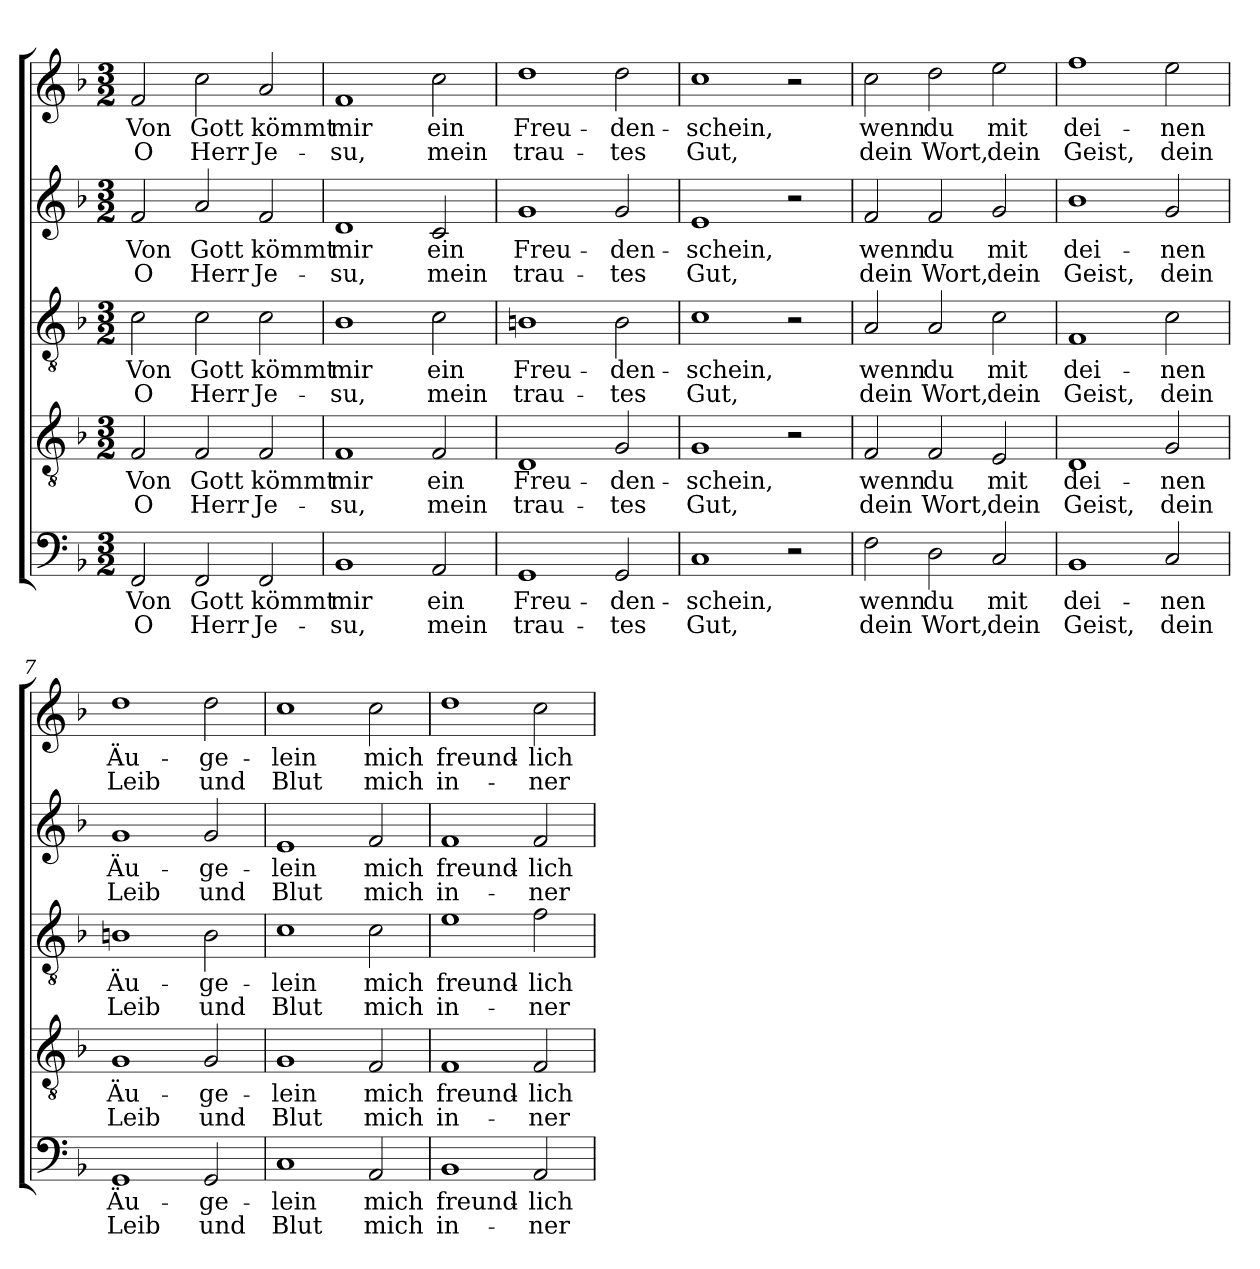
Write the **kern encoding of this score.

**kern	**text	**text	**kern	**text	**text	**kern	**text	**text	**kern	**text	**text	**kern	**text	**text
*part5	*part5	*part5	*part4	*part4	*part4	*part3	*part3	*part3	*part2	*part2	*part2	*part1	*part1	*part1
*staff5	*staff5	*staff5	*staff4	*staff4	*staff4	*staff3	*staff3	*staff3	*staff2	*staff2	*staff2	*staff1	*staff1	*staff1
*clefF4	*	*	*clefGv2	*	*	*clefGv2	*	*	*clefG2	*	*	*clefG2	*	*
*k[b-]	*	*	*k[b-]	*	*	*k[b-]	*	*	*k[b-]	*	*	*k[b-]	*	*
*F:	*	*	*F:	*	*	*F:	*	*	*F:	*	*	*F:	*	*
*M3/2	*	*	*M3/2	*	*	*M3/2	*	*	*M3/2	*	*	*M3/2	*	*
=1	=1	=1	=1	=1	=1	=1	=1	=1	=1	=1	=1	=1	=1	=1
!	!LO:LY:b	!LO:LY:b	!	!LO:LY:b	!LO:LY:b	!	!LO:LY:b	!LO:LY:b	!	!LO:LY:b	!LO:LY:b	!	!LO:LY:b	!LO:LY:b
2FF/	Von	O	2F/	Von	O	2c\	Von	O	2f/	Von	O	2f/	Von	O
!	!LO:LY:b	!LO:LY:b	!	!LO:LY:b	!LO:LY:b	!	!LO:LY:b	!LO:LY:b	!	!LO:LY:b	!LO:LY:b	!	!LO:LY:b	!LO:LY:b
2FF/	Gott	Herr	2F/	Gott	Herr	2c\	Gott	Herr	2a/	Gott	Herr	2cc\	Gott	Herr
!	!LO:LY:b	!LO:LY:b	!	!LO:LY:b	!LO:LY:b	!	!LO:LY:b	!LO:LY:b	!	!LO:LY:b	!LO:LY:b	!	!LO:LY:b	!LO:LY:b
2FF/	kömmt	Je-	2F/	kömmt	Je-	2c\	kömmt	Je-	2f/	kömmt	Je-	2a/	kömmt	Je-
=2	=2	=2	=2	=2	=2	=2	=2	=2	=2	=2	=2	=2	=2	=2
!	!LO:LY:b	!LO:LY:b	!	!LO:LY:b	!LO:LY:b	!	!LO:LY:b	!LO:LY:b	!	!LO:LY:b	!LO:LY:b	!	!LO:LY:b	!LO:LY:b
1BB-	mir	-su,	1F	mir	-su,	1B-	mir	-su,	1d	mir	-su,	1f	mir	-su,
!	!LO:LY:b	!LO:LY:b	!	!LO:LY:b	!LO:LY:b	!	!LO:LY:b	!LO:LY:b	!	!LO:LY:b	!LO:LY:b	!	!LO:LY:b	!LO:LY:b
2AA/	ein	mein	2F/	ein	mein	2c\	ein	mein	2c/	ein	mein	2cc\	ein	mein
=3	=3	=3	=3	=3	=3	=3	=3	=3	=3	=3	=3	=3	=3	=3
!	!LO:LY:b	!LO:LY:b	!	!LO:LY:b	!LO:LY:b	!	!LO:LY:b	!LO:LY:b	!	!LO:LY:b	!LO:LY:b	!	!LO:LY:b	!LO:LY:b
1GG	Freu-	trau-	1D	Freu-	trau-	1Bn	Freu-	trau-	1g	Freu-	trau-	1dd	Freu-	trau-
!	!LO:LY:b	!LO:LY:b	!	!LO:LY:b	!LO:LY:b	!	!LO:LY:b	!LO:LY:b	!	!LO:LY:b	!LO:LY:b	!	!LO:LY:b	!LO:LY:b
2GG/	-den-	-tes	2G/	-den-	-tes	2B\	-den-	-tes	2g/	-den-	-tes	2dd\	-den-	-tes
=4	=4	=4	=4	=4	=4	=4	=4	=4	=4	=4	=4	=4	=4	=4
!	!LO:LY:b	!LO:LY:b	!	!LO:LY:b	!LO:LY:b	!	!LO:LY:b	!LO:LY:b	!	!LO:LY:b	!LO:LY:b	!	!LO:LY:b	!LO:LY:b
1C	-schein,	Gut,	1G	-schein,	Gut,	1c	-schein,	Gut,	1e	-schein,	Gut,	1cc	-schein,	Gut,
2r	.	.	2r	.	.	2r	.	.	2r	.	.	2r	.	.
=5	=5	=5	=5	=5	=5	=5	=5	=5	=5	=5	=5	=5	=5	=5
!	!LO:LY:b	!LO:LY:b	!	!LO:LY:b	!LO:LY:b	!	!LO:LY:b	!LO:LY:b	!	!LO:LY:b	!LO:LY:b	!	!LO:LY:b	!LO:LY:b
2F\	wenn	dein	2F/	wenn	dein	2A/	wenn	dein	2f/	wenn	dein	2cc\	wenn	dein
!	!LO:LY:b	!LO:LY:b	!	!LO:LY:b	!LO:LY:b	!	!LO:LY:b	!LO:LY:b	!	!LO:LY:b	!LO:LY:b	!	!LO:LY:b	!LO:LY:b
2D\	du	Wort,	2F/	du	Wort,	2A/	du	Wort,	2f/	du	Wort,	2dd\	du	Wort,
!	!LO:LY:b	!LO:LY:b	!	!LO:LY:b	!LO:LY:b	!	!LO:LY:b	!LO:LY:b	!	!LO:LY:b	!LO:LY:b	!	!LO:LY:b	!LO:LY:b
2C/	mit	dein	2E/	mit	dein	2c\	mit	dein	2g/	mit	dein	2ee\	mit	dein
=6	=6	=6	=6	=6	=6	=6	=6	=6	=6	=6	=6	=6	=6	=6
!	!LO:LY:b	!LO:LY:b	!	!LO:LY:b	!LO:LY:b	!	!LO:LY:b	!LO:LY:b	!	!LO:LY:b	!LO:LY:b	!	!LO:LY:b	!LO:LY:b
1BB-	dei-	Geist,	1D	dei-	Geist,	1F	dei-	Geist,	1b-	dei-	Geist,	1ff	dei-	Geist,
!	!LO:LY:b	!LO:LY:b	!	!LO:LY:b	!LO:LY:b	!	!LO:LY:b	!LO:LY:b	!	!LO:LY:b	!LO:LY:b	!	!LO:LY:b	!LO:LY:b
2C/	-nen	dein	2G/	-nen	dein	2c\	-nen	dein	2g/	-nen	dein	2ee\	-nen	dein
!!LO:PB:g=z
=7	=7	=7	=7	=7	=7	=7	=7	=7	=7	=7	=7	=7	=7	=7
!	!LO:LY:b	!LO:LY:b	!	!LO:LY:b	!LO:LY:b	!	!LO:LY:b	!LO:LY:b	!	!LO:LY:b	!LO:LY:b	!	!LO:LY:b	!LO:LY:b
1GG	Äu-	Leib	1G	Äu-	Leib	1Bn	Äu-	Leib	1g	Äu-	Leib	1dd	Äu-	Leib
!	!LO:LY:b	!LO:LY:b	!	!LO:LY:b	!LO:LY:b	!	!LO:LY:b	!LO:LY:b	!	!LO:LY:b	!LO:LY:b	!	!LO:LY:b	!LO:LY:b
2GG/	-ge-	und	2G/	-ge-	und	2B\	-ge-	und	2g/	-ge-	und	2dd\	-ge-	und
=8	=8	=8	=8	=8	=8	=8	=8	=8	=8	=8	=8	=8	=8	=8
!	!LO:LY:b	!LO:LY:b	!	!LO:LY:b	!LO:LY:b	!	!LO:LY:b	!LO:LY:b	!	!LO:LY:b	!LO:LY:b	!	!LO:LY:b	!LO:LY:b
1C	-lein	Blut	1G	-lein	Blut	1c	-lein	Blut	1e	-lein	Blut	1cc	-lein	Blut
!	!LO:LY:b	!LO:LY:b	!	!LO:LY:b	!LO:LY:b	!	!LO:LY:b	!LO:LY:b	!	!LO:LY:b	!LO:LY:b	!	!LO:LY:b	!LO:LY:b
2AA/	mich	mich	2F/	mich	mich	2c\	mich	mich	2f/	mich	mich	2cc\	mich	mich
=9	=9	=9	=9	=9	=9	=9	=9	=9	=9	=9	=9	=9	=9	=9
!	!LO:LY:b	!LO:LY:b	!	!LO:LY:b	!LO:LY:b	!	!LO:LY:b	!LO:LY:b	!	!LO:LY:b	!LO:LY:b	!	!LO:LY:b	!LO:LY:b
1BB-	freund-	in-	1F	freund-	in-	1e	freund-	in-	1f	freund-	in-	1dd	freund-	in-
!	!LO:LY:b	!LO:LY:b	!	!LO:LY:b	!LO:LY:b	!	!LO:LY:b	!LO:LY:b	!	!LO:LY:b	!LO:LY:b	!	!LO:LY:b	!LO:LY:b
2AA/	-lich	-ner-	2F/	-lich	-ner-	2f\	-lich	-ner-	2f/	-lich	-ner-	2cc\	-lich	-ner-
=	=	=	=	=	=	=	=	=	=	=	=	=	=	=
*-	*-	*-	*-	*-	*-	*-	*-	*-	*-	*-	*-	*-	*-	*-
